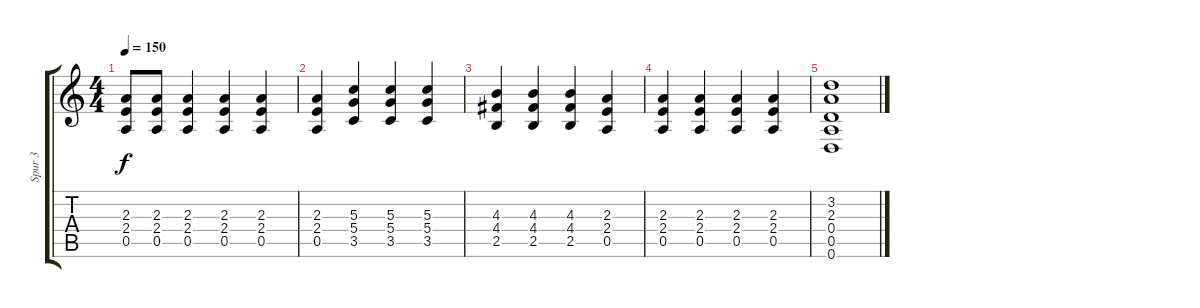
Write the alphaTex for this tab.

\track ("Spur 3" "Spur 3") {instrument distortionguitar}
\staff {score tabs}
\tuning (E4 B3 G3 D3 A2 D2) {hide}
\ts (4 4)
\tempo 150
\clef g2
\ks c
(2.3{t} 2.4{t} 0.5{t}).8{dy f} (2.3 2.4 0.5).8 (2.3 2.4 0.5).4 (2.3 2.4 0.5).4 (2.3 2.4 0.5).4 |
(2.3 2.4 0.5).4 (5.3 5.4 3.5).4 (5.3 5.4 3.5).4 (5.3 5.4 3.5).4 |
(4.3 4.4 2.5).4 (4.3 4.4 2.5).4 (4.3 4.4 2.5).4 (2.3 2.4 0.5).4 |
(2.3 2.4 0.5).4 (2.3 2.4 0.5).4 (2.3 2.4 0.5).4 (2.3 2.4 0.5).4 |
(3.2 2.3 0.4 0.5 0.6).1
